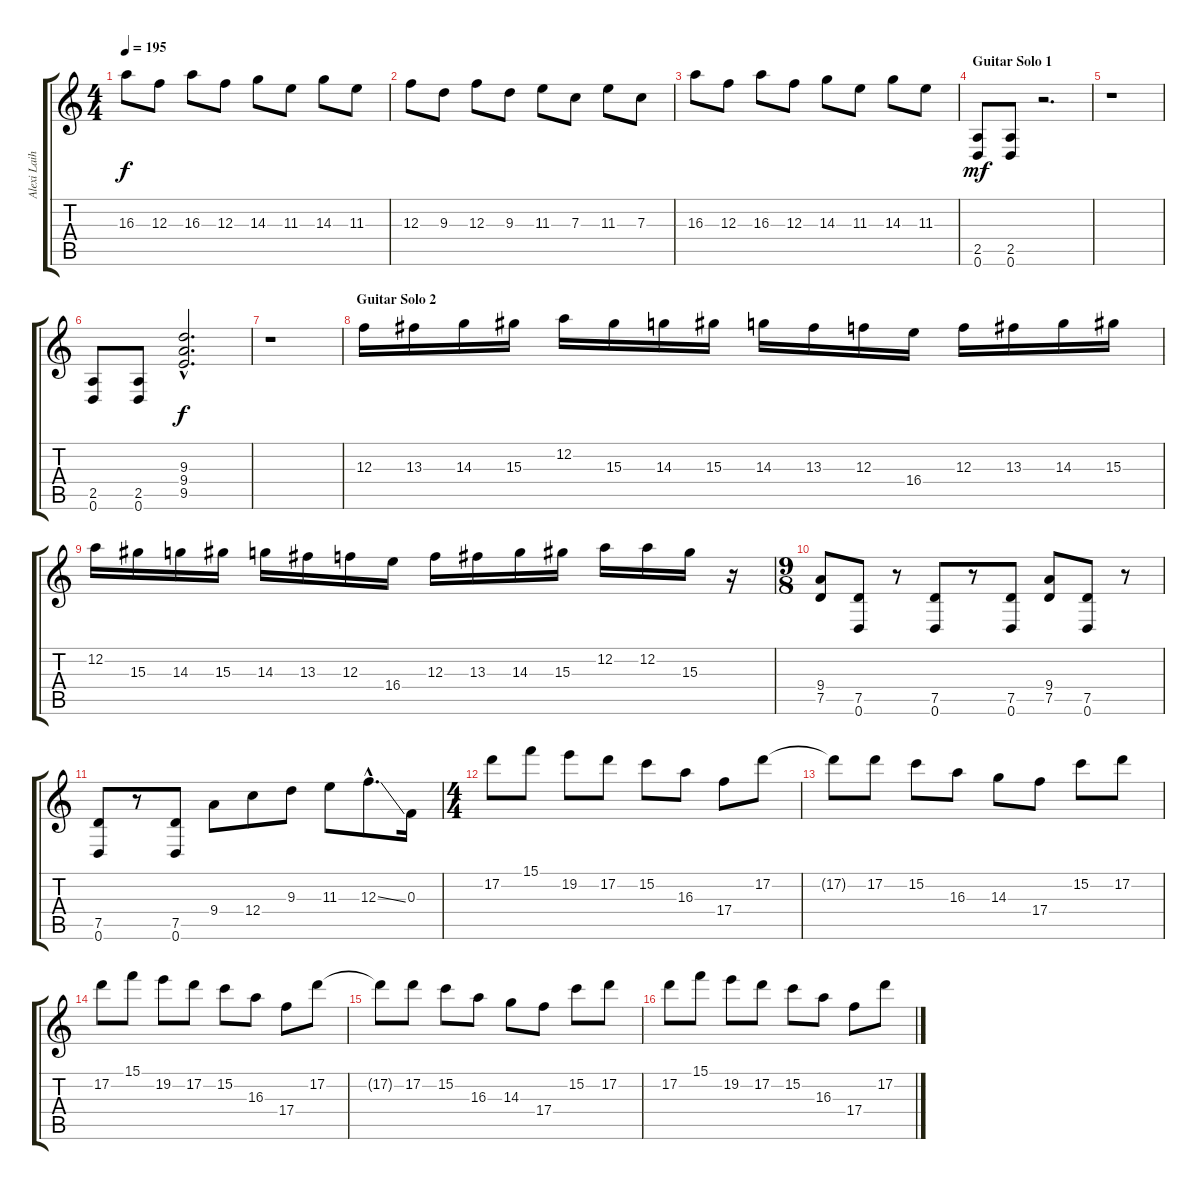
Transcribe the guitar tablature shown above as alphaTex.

\track ("Alexi Laiho" "Alexi Laih") {instrument distortionguitar}
\staff {score tabs}
\tuning (D4 A3 F3 C3 G2 D2) {hide}
\ts (4 4)
\tempo 195
\clef g2
\ks c
16.3.8{dy f} 12.3.8 16.3.8 12.3.8 14.3.8 11.3.8 14.3.8 11.3.8 |
12.3.8 9.3.8 12.3.8 9.3.8 11.3.8 7.3.8 11.3.8 7.3.8 |
16.3.8 12.3.8 16.3.8 12.3.8 14.3.8 11.3.8 14.3.8 11.3.8 |
\section ("" "Guitar Solo 1")
(2.5 0.6).8{dy mf} (2.5 0.6).8 r.2{d} |
r.1 |
(2.5 0.6).8 (2.5 0.6).8 (9.3{hac} 9.4{hac} 9.5{hac}).2{d dy f} |
r.1 |
\section ("" "Guitar Solo 2")
12.3.16 13.3.16 14.3.16 15.3.16 12.2.16 15.3.16 14.3.16 15.3.16 14.3.16 13.3.16 12.3.16 16.4.16 12.3.16 13.3.16 14.3.16 15.3.16 |
12.2.16 15.3.16 14.3.16 15.3.16 14.3.16 13.3.16 12.3.16 16.4.16 12.3.16 13.3.16 14.3.16 15.3.16 12.2.16 12.2.16 15.3.16 r.16 |
\ts (9 8)
(9.4 7.5).8 (7.5 0.6).8 r.8 (7.5 0.6).8 r.8 (7.5 0.6).8 (9.4 7.5).8 (7.5 0.6).8 r.8 |
(7.5 0.6).8 r.8 (7.5 0.6).8 9.4.8 12.4.8 9.3.8 11.3.8 12.3{ss hac}.8{d} 0.3.16 |
\ts (4 4)
17.2.8{instrument distortionguitar} 15.1.8 19.2.8 17.2.8 15.2.8 16.3.8 17.4.8 17.2.8 |
17.2{t}.8 17.2.8 15.2.8 16.3.8 14.3.8 17.4.8 15.2.8 17.2.8 |
17.2.8 15.1.8 19.2.8 17.2.8 15.2.8 16.3.8 17.4.8 17.2.8 |
17.2{t}.8 17.2.8 15.2.8 16.3.8 14.3.8 17.4.8 15.2.8 17.2.8 |
17.2.8 15.1.8 19.2.8 17.2.8 15.2.8 16.3.8 17.4.8 17.2.8
